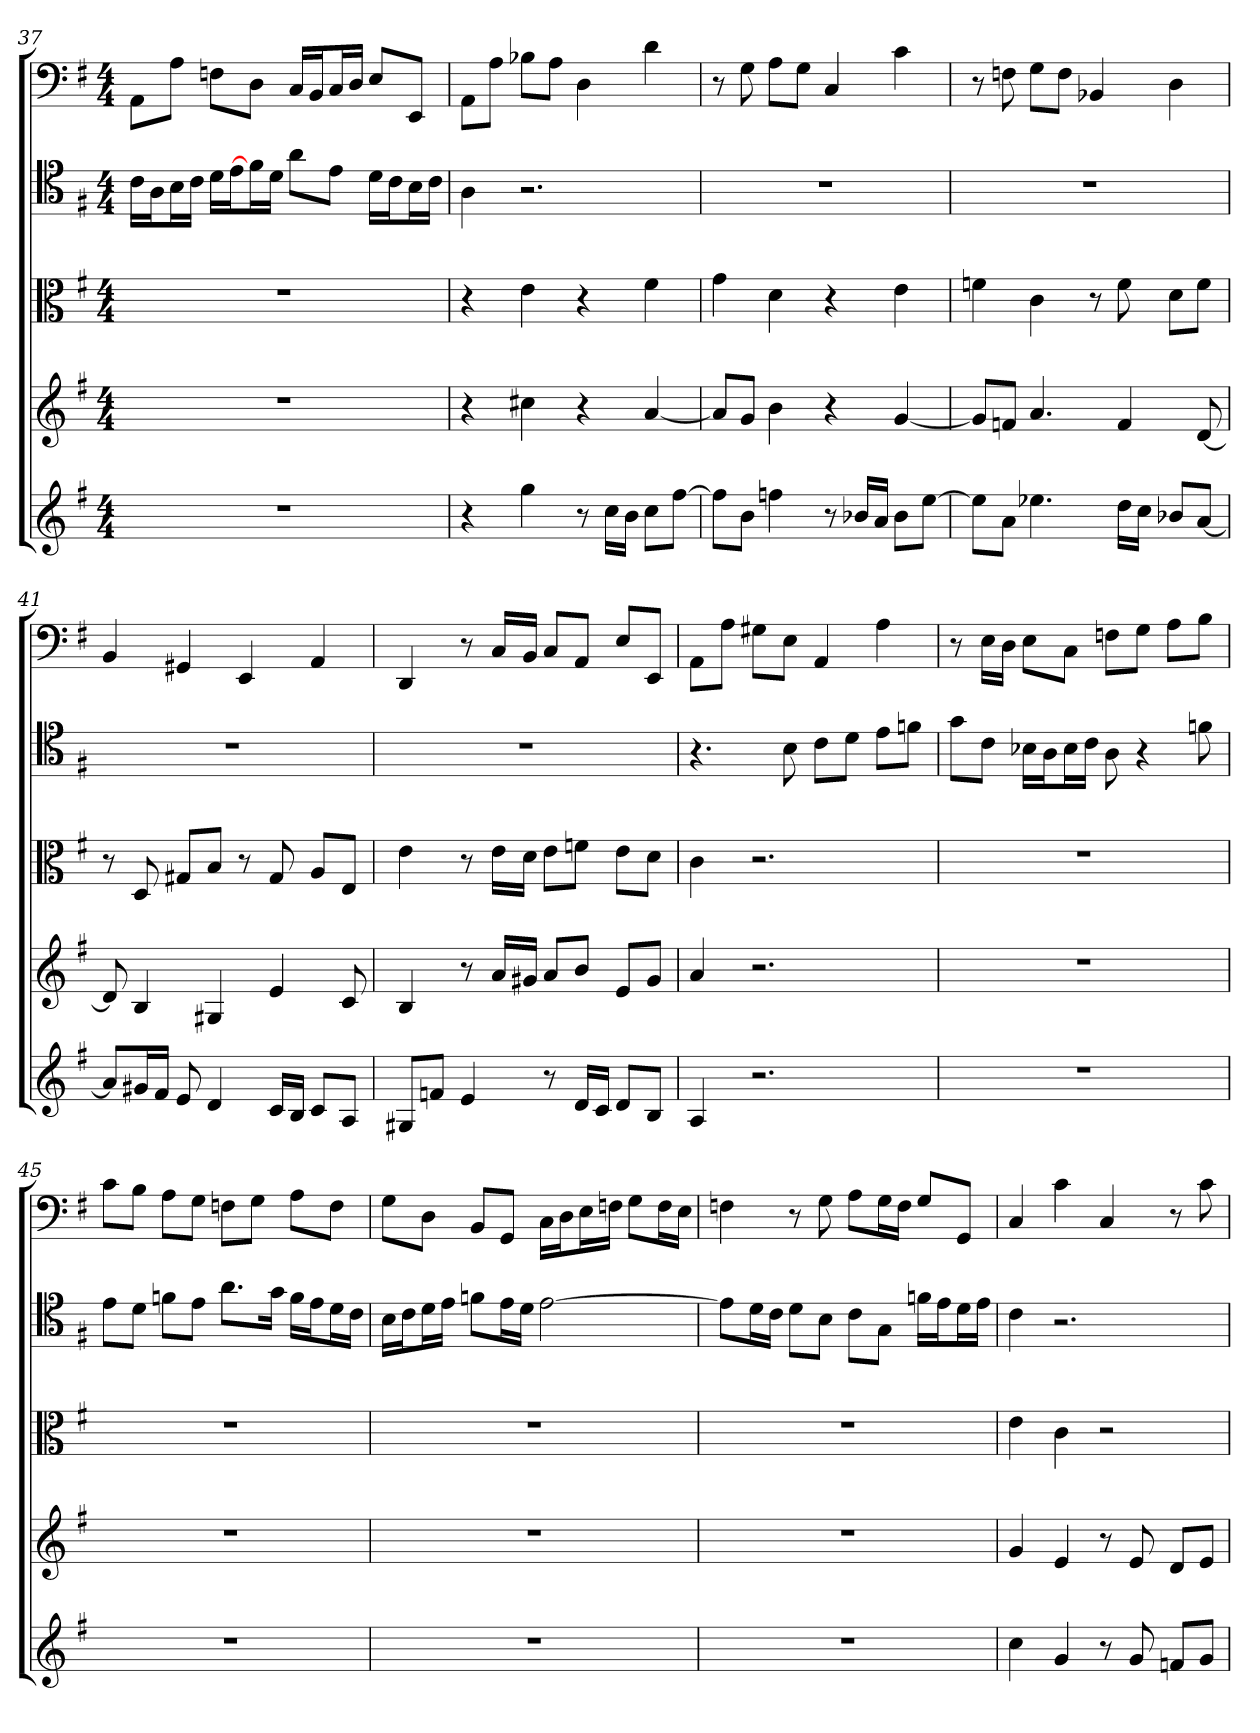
**kern	**kern	**kern	**kern	**kern
*part5	*part4	*part3	*part2	*part1
*staff5	*staff4	*staff3	*staff2	*staff1
*	*	*clefC3	*clefC4	*clefF4
*k[f#]	*k[f#]	*k[f#]	*k[f#]	*k[f#]
*e:	*e:	*e:	*e:	*e:
*M4/4	*M4/4	*M4/4	*M4/4	*M4/4
=37	=37	=37	=37	=37
1r	1r	1r	16c\LL	8AA\L
.	.	.	16A\J	.
.	.	.	16B\L	8A\J
.	.	.	16c\JJ	.
.	.	.	16d\LL	8Fn\L
.	.	.	16e\J	.
.	.	.	16f\L]	8D\J
.	.	.	16d\JJ	.
.	.	.	8a\L	16C/LL
.	.	.	.	16BB/J
.	.	.	8e\J	16C/L
.	.	.	.	16D/JJ
.	.	.	16d\LL	8E/L
.	.	.	16c\J	.
.	.	.	16B\L	8EE/J
.	.	.	16c\JJ	.
=38	=38	=38	=38	=38
4r	4r	4r	4A	8AA\L
.	.	.	.	8A\J
4gg	4cc#X	4e	2.r	8B-X\L
.	.	.	.	8A\J
8r	4r	4r	.	4D
16ccLL	.	.	.	.
16bJJ	.	.	.	.
8ccL	[4a	4f#	.	4d
[8ff#J	.	.	.	.
=39	=39	=39	=39	=39
8ff#L]	8aL]	4g	1r	8r
8bJ	8gJ	.	.	8G
4ffn	4b	4d	.	8A\L
.	.	.	.	8G\J
8r	4r	4r	.	4C
16b-XLL	.	.	.	.
16aJJ	.	.	.	.
8b-L	[4g	4e	.	4c
[8eeJ	.	.	.	.
=40	=40	=40	=40	=40
8eeL]	8gL]	4fn	1r	8r
8aJ	8fnJ	.	.	8Fn
4.ee-X	4.a	4c	.	8G\L
.	.	.	.	8F\J
.	.	8r	.	4BB-X
16ddLL	4f	8f	.	.
16ccJJ	.	.	.	.
8b-XL	.	8d\L	.	4D
[8aJ	[8d	8f\J	.	.
=41	=41	=41	=41	=41
8aL]	8d]	8r	1r	4BB
16g#XL	4B	8D	.	.
16f#JJ	.	.	.	.
8e	.	8G#X/L	.	4GG#X
4d	4G#X	8B/J	.	.
.	.	8r	.	4EE
16cLL	4e	8G#	.	.
16BJJ	.	.	.	.
8cL	.	8A/L	.	4AA
8AJ	8c	8E/J	.	.
=42	=42	=42	=42	=42
8G#XL	4B	4e	1r	4DD
8fnJ	.	.	.	.
4e	8r	8r	.	8r
.	16aLL	16e\LL	.	16C/LL
.	16g#XJJ	16d\JJ	.	16BB/JJ
8r	8aL	8e\L	.	8C/L
16dLL	8bJ	8fn\J	.	8AA/J
16cJJ	.	.	.	.
8dL	8eL	8e\L	.	8E/L
8BJ	8g#J	8d\J	.	8EE/J
=43	=43	=43	=43	=43
4A	4a	4c	4.r	8AA\L
.	.	.	.	8A\J
2.r	2.r	2.r	.	8G#X\L
.	.	.	8B	8E\J
.	.	.	8c\L	4AA
.	.	.	8d\J	.
.	.	.	8e\L	4A
.	.	.	8fn\J	.
=44	=44	=44	=44	=44
1r	1r	1r	8g\L	8r
.	.	.	8c\J	16E\LL
.	.	.	.	16D\JJ
.	.	.	16B-X\LL	8E\L
.	.	.	16A\J	.
.	.	.	16B-\L	8C\J
.	.	.	16c\JJ	.
.	.	.	8A	8Fn\L
.	.	.	4r	8G\J
.	.	.	.	8A\L
.	.	.	8fn	8B\J
=45	=45	=45	=45	=45
1r	1r	1r	8e\L	8c\L
.	.	.	8d\J	8B\J
.	.	.	8fn\L	8A\L
.	.	.	8e\J	8G\J
.	.	.	8.a\L	8Fn\L
.	.	.	.	8G\J
.	.	.	16g\Jk	.
.	.	.	16f\LL	8A\L
.	.	.	16e\J	.
.	.	.	16d\L	8F\J
.	.	.	16c\JJ	.
=46	=46	=46	=46	=46
1r	1r	1r	16B\LL	8G\L
.	.	.	16c\J	.
.	.	.	16d\L	8D\J
.	.	.	16e\JJ	.
.	.	.	8fn\L	8BB/L
.	.	.	16e\L	8GG/J
.	.	.	16d\JJ	.
.	.	.	[2e	16C\LL
.	.	.	.	16D\J
.	.	.	.	16E\L
.	.	.	.	16Fn\JJ
.	.	.	.	8G\L
.	.	.	.	16F\L
.	.	.	.	16E\JJ
=47	=47	=47	=47	=47
1r	1r	1r	8e\L]	4Fn
.	.	.	16d\L	.
.	.	.	16c\JJ	.
.	.	.	8d\L	8r
.	.	.	8B\J	8G
.	.	.	8c\L	8A\L
.	.	.	8G\J	16G\L
.	.	.	.	16F\JJ
.	.	.	16fn\LL	8G/L
.	.	.	16e\J	.
.	.	.	16d\L	8GG/J
.	.	.	16e\JJ	.
=48	=48	=48	=48	=48
4cc	4g	4e	4c	4C
4g	4e	4c	2.r	4c
8r	8r	2r	.	4C
8g	8e	.	.	.
8fnL	8dL	.	.	8r
8gJ	8eJ	.	.	8c
=	=	=	=	=
*-	*-	*-	*-	*-
